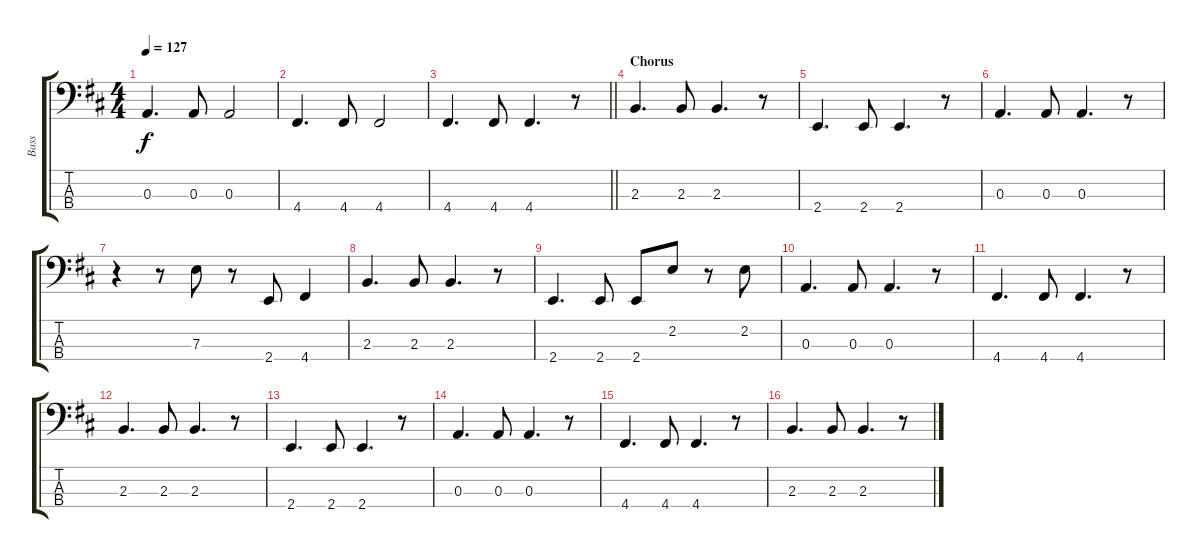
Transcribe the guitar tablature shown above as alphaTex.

\track ("Bass" "Bass") {instrument electricbasspick}
\staff {score tabs}
\tuning (G2 D2 A1 D1) {hide}
\ts (4 4)
\tempo 127
\clef f4
\ks d
0.3.4{d dy f} 0.3.8 0.3.2 |
4.4.4{d} 4.4.8 4.4.2 |
\barLineRight lightlight
4.4.4{d} 4.4.8 4.4.4{d} r.8 |
\section ("" "Chorus")
2.3.4{d} 2.3.8 2.3.4{d} r.8 |
2.4.4{d} 2.4.8 2.4.4{d} r.8 |
0.3.4{d} 0.3.8 0.3.4{d} r.8 |
r.4 r.8 7.3.8 r.8 2.4.8 4.4.4 |
2.3.4{d} 2.3.8 2.3.4{d} r.8 |
2.4.4{d} 2.4.8 2.4.8 2.2.8 r.8 2.2.8 |
0.3.4{d} 0.3.8 0.3.4{d} r.8 |
4.4.4{d} 4.4.8 4.4.4{d} r.8 |
2.3.4{d} 2.3.8 2.3.4{d} r.8 |
2.4.4{d} 2.4.8 2.4.4{d} r.8 |
0.3.4{d} 0.3.8 0.3.4{d} r.8 |
4.4.4{d} 4.4.8 4.4.4{d} r.8 |
2.3.4{d} 2.3.8 2.3.4{d} r.8
